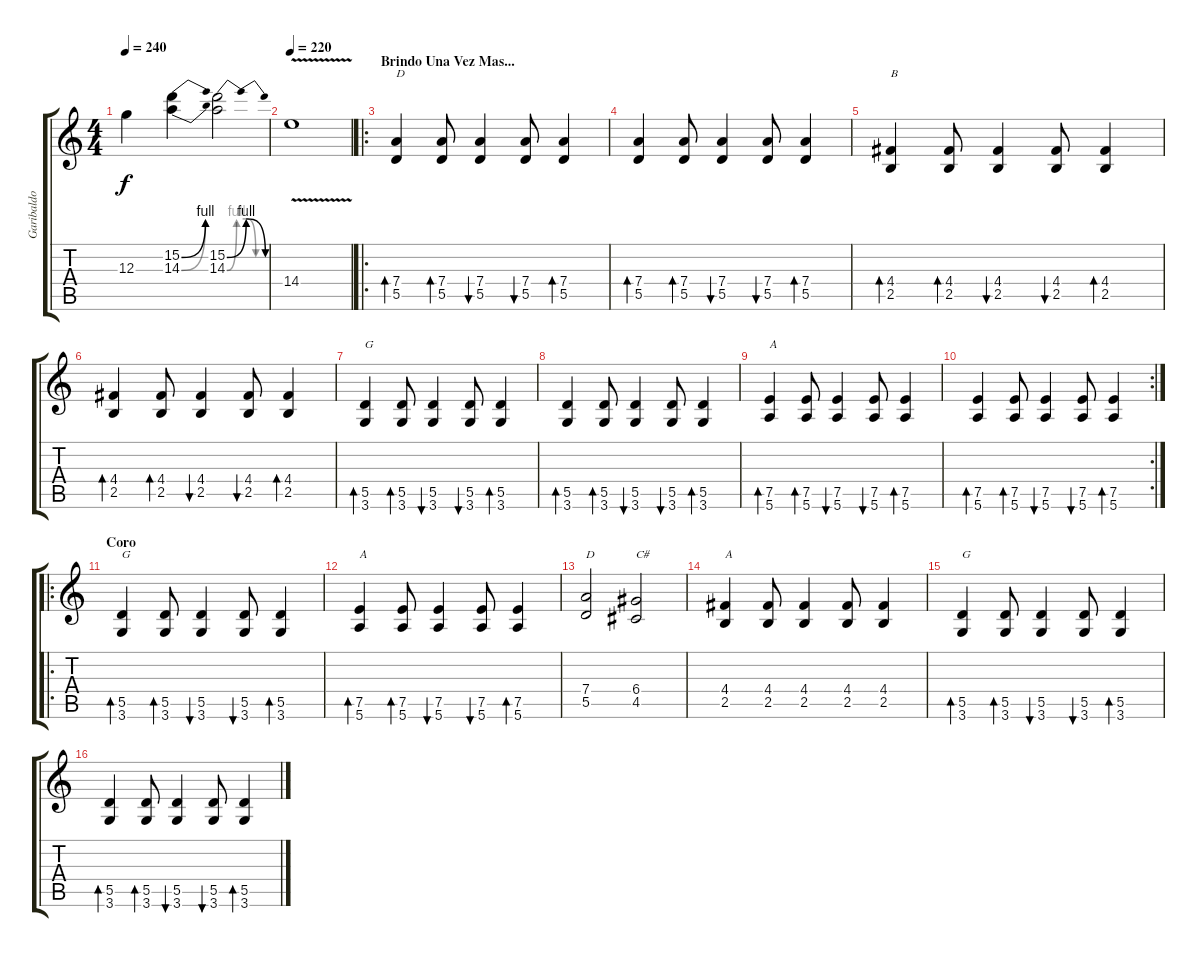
\track ("Garibaldo Luis (solo)" "Garibaldo ") {instrument distortionguitar}
\staff {score tabs}
\tuning (E4 B3 G3 D3 A2 E2) {hide}
\ts (4 4)
\tempo 240
\clef g2
\ks c
12.3{t}.4{dy f} (15.2{be (bend 0 0 60 4)} 14.3{be (bend 0 0 60 4)}).4 (15.2{be (bendrelease 0 0 15 4 30 4 60 0)} 14.3{be (custom 0 0 15 4 30 4 45 0 60 0)}).2 |
\tempo 220
14.4{v}.1 |
\ro
\section ("" "Brindo Una Vez Mas...")
(7.4 5.5).4{bd 60 txt "D" volume 13} (7.4 5.5).8{bd 60} (7.4 5.5).4{bu 60} (7.4 5.5).8{bu 60} (7.4 5.5).4{bd 60} |
(7.4 5.5).4{bd 60} (7.4 5.5).8{bd 60} (7.4 5.5).4{bu 60} (7.4 5.5).8{bu 60} (7.4 5.5).4{bd 60} |
(4.4 2.5).4{bd 60 txt "B"} (4.4 2.5).8{bd 60} (4.4 2.5).4{bu 60} (4.4 2.5).8{bu 60} (4.4 2.5).4{bd 60} |
(4.4 2.5).4{bd 60} (4.4 2.5).8{bd 60} (4.4 2.5).4{bu 60} (4.4 2.5).8{bu 60} (4.4 2.5).4{bd 60} |
(5.5 3.6).4{bd 60 txt "G"} (5.5 3.6).8{bd 60} (5.5 3.6).4{bu 60} (5.5 3.6).8{bu 60} (5.5 3.6).4{bd 60} |
(5.5 3.6).4{bd 60} (5.5 3.6).8{bd 60} (5.5 3.6).4{bu 60} (5.5 3.6).8{bu 60} (5.5 3.6).4{bd 60} |
(7.5 5.6).4{bd 60 txt "A"} (7.5 5.6).8{bd 60} (7.5 5.6).4{bu 60} (7.5 5.6).8{bu 60} (7.5 5.6).4{bd 60} |
\rc 2
(7.5 5.6).4{bd 60} (7.5 5.6).8{bd 60} (7.5 5.6).4{bu 60} (7.5 5.6).8{bu 60} (7.5 5.6).4{bd 60} |
\ro
\section ("" "Coro")
(5.5 3.6).4{bd 60 txt "G"} (5.5 3.6).8{bd 60} (5.5 3.6).4{bu 60} (5.5 3.6).8{bu 60} (5.5 3.6).4{bd 60} |
(7.5 5.6).4{bd 60 txt "A"} (7.5 5.6).8{bd 60} (7.5 5.6).4{bu 60} (7.5 5.6).8{bu 60} (7.5 5.6).4{bd 60} |
(7.4 5.5).2{txt "D"} (6.4 4.5).2{txt "C#"} |
(4.4 2.5).4{txt "A"} (4.4 2.5).8 (4.4 2.5).4 (4.4 2.5).8 (4.4 2.5).4 |
(5.5 3.6).4{bd 60 txt "G"} (5.5 3.6).8{bd 60} (5.5 3.6).4{bu 60} (5.5 3.6).8{bu 60} (5.5 3.6).4{bd 60} |
(5.5 3.6).4{bd 60} (5.5 3.6).8{bd 60} (5.5 3.6).4{bu 60} (5.5 3.6).8{bu 60} (5.5 3.6).4{bd 60}
